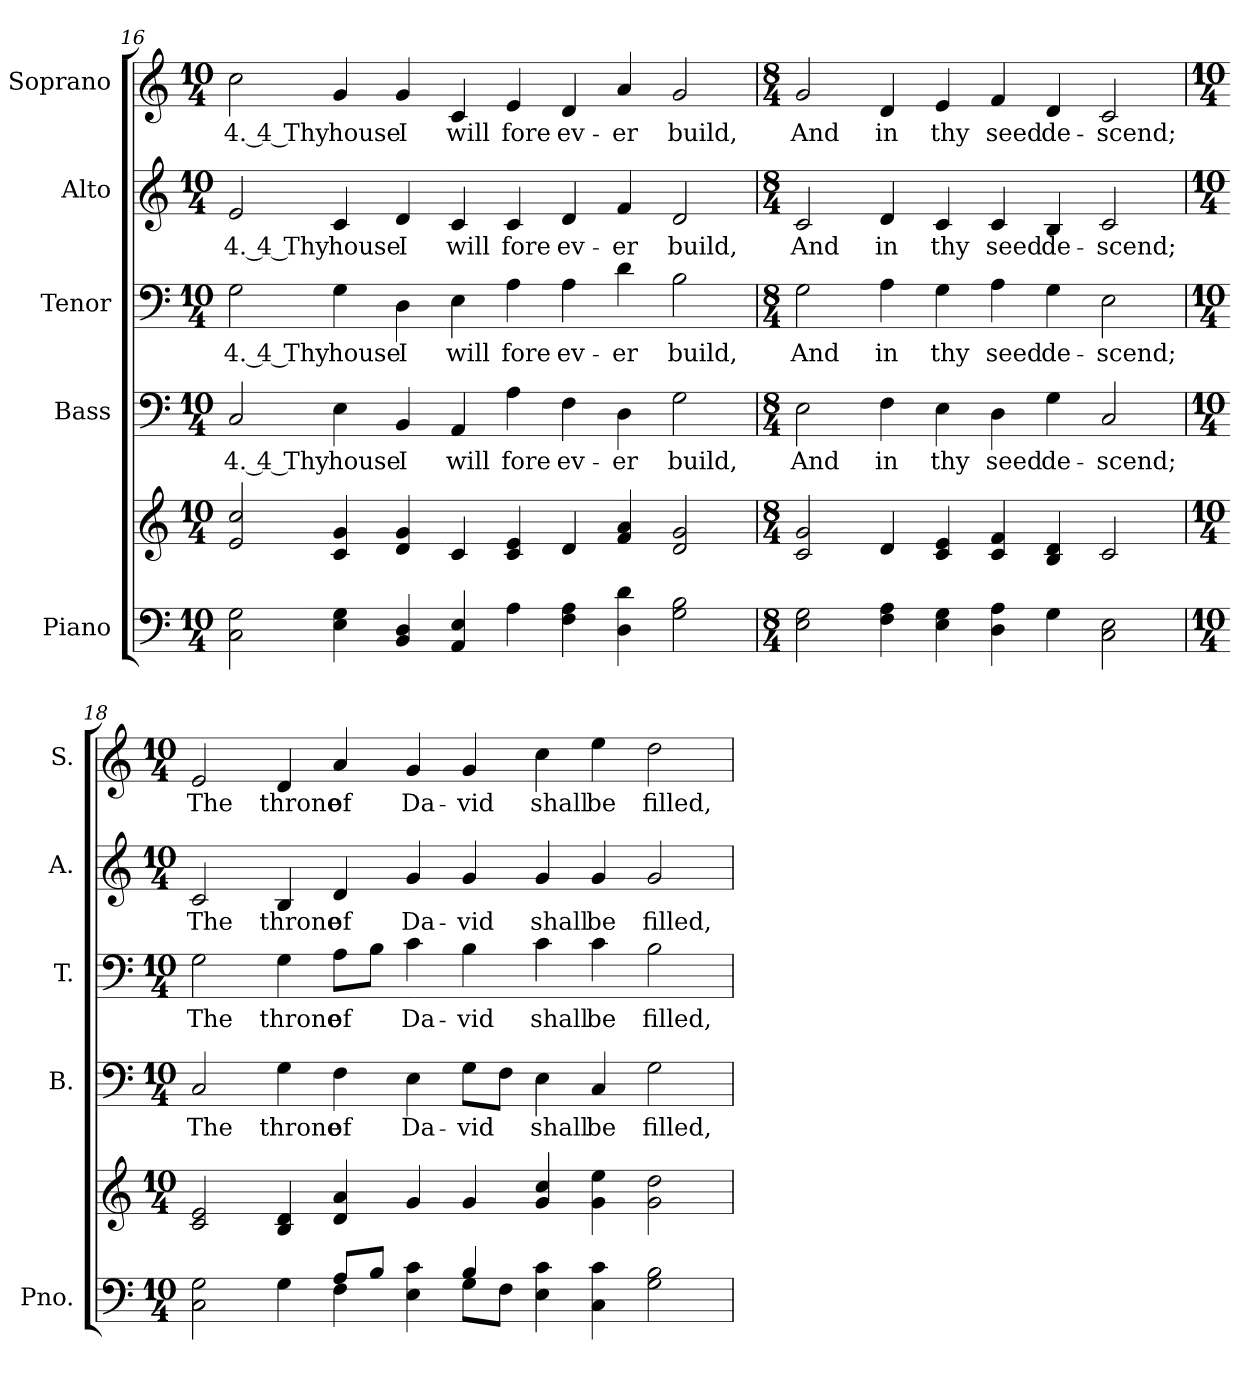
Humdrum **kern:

**kern	**kern	**kern	**text	**kern	**text	**kern	**text	**kern	**text
*part5	*part5	*part4	*part4	*part3	*part3	*part2	*part2	*part1	*part1
*staff6	*staff5	*staff4	*staff4	*staff3	*staff3	*staff2	*staff2	*staff1	*staff1
*I"Piano	*	*I"Bass	*	*I"Tenor	*	*I"Alto	*	*I"Soprano	*
*I'Pno.	*	*I'B.	*	*I'T.	*	*I'A.	*	*I'S.	*
*clefF4	*clefG2	*clefF4	*	*clefF4	*	*clefG2	*	*clefG2	*
*k[]	*k[]	*k[]	*	*k[]	*	*k[]	*	*k[]	*
*C:	*C:	*C:	*	*C:	*	*C:	*	*C:	*
*M10/4	*M10/4	*M10/4	*	*M10/4	*	*M10/4	*	*M10/4	*
=16	=16	=16	=16	=16	=16	=16	=16	=16	=16
!	!	!	!LO:LY:b:color=#000000	!	!	!	!	!	!
!	!	!	!	!	!LO:LY:b:color=#000000	!	!	!	!
!	!	!	!	!	!	!	!LO:LY:b:color=#000000	!	!
!	!	!	!	!	!	!	!	!	!LO:LY:b:color=#000000
2Ci\ 2Gi	2ei/ 2cci	2Ci/	4. 4 Thy	2Gi\	4. 4 Thy	2ei/	4. 4 Thy	2cci\	4. 4 Thy
!	!	!	!LO:LY:b:color=#000000	!	!	!	!	!	!
!	!	!	!	!	!LO:LY:b:color=#000000	!	!	!	!
!	!	!	!	!	!	!	!LO:LY:b:color=#000000	!	!
!	!	!	!	!	!	!	!	!	!LO:LY:b:color=#000000
4Ei\ 4Gi	4ci/ 4gi	4Ei\	house	4Gi\	house	4ci/	house	4gi/	house
!	!	!	!LO:LY:b:color=#000000	!	!	!	!	!	!
!	!	!	!	!	!LO:LY:b:color=#000000	!	!	!	!
!	!	!	!	!	!	!	!LO:LY:b:color=#000000	!	!
!	!	!	!	!	!	!	!	!	!LO:LY:b:color=#000000
4BBi/ 4Di	4di/ 4gi	4BBi/	I	4Di\	I	4di/	I	4gi/	I
!	!	!	!LO:LY:b:color=#000000	!	!	!	!	!	!
!	!	!	!	!	!LO:LY:b:color=#000000	!	!	!	!
!	!	!	!	!	!	!	!LO:LY:b:color=#000000	!	!
!	!	!	!	!	!	!	!	!	!LO:LY:b:color=#000000
4AAi/ 4Ei	4ci/	4AAi/	will	4Ei\	will	4ci/	will	4ci/	will
!	!	!	!LO:LY:b:color=#000000	!	!	!	!	!	!
!	!	!	!	!	!LO:LY:b:color=#000000	!	!	!	!
!	!	!	!	!	!	!	!LO:LY:b:color=#000000	!	!
!	!	!	!	!	!	!	!	!	!LO:LY:b:color=#000000
4Ai\	4ci/ 4ei	4Ai\	fore	4Ai\	fore	4ci/	fore	4ei/	fore
!	!	!	!LO:LY:b:color=#000000	!	!	!	!	!	!
!	!	!	!	!	!LO:LY:b:color=#000000	!	!	!	!
!	!	!	!	!	!	!	!LO:LY:b:color=#000000	!	!
!	!	!	!	!	!	!	!	!	!LO:LY:b:color=#000000
4Fi\ 4Ai	4di/	4Fi\	ev-	4Ai\	ev-	4di/	ev-	4di/	ev-
!	!	!	!LO:LY:b:color=#000000	!	!	!	!	!	!
!	!	!	!	!	!LO:LY:b:color=#000000	!	!	!	!
!	!	!	!	!	!	!	!LO:LY:b:color=#000000	!	!
!	!	!	!	!	!	!	!	!	!LO:LY:b:color=#000000
4Di\ 4di	4fi/ 4ai	4Di\	-er	4di\	-er	4fi/	-er	4ai/	-er
!	!	!	!LO:LY:b:color=#000000	!	!	!	!	!	!
!	!	!	!	!	!LO:LY:b:color=#000000	!	!	!	!
!	!	!	!	!	!	!	!LO:LY:b:color=#000000	!	!
!	!	!	!	!	!	!	!	!	!LO:LY:b:color=#000000
2Gi\ 2Bi	2di/ 2gi	2Gi\	build,	2Bi\	build,	2di/	build,	2gi/	build,
!!LO:PB:g=z
=17	=17	=17	=17	=17	=17	=17	=17	=17	=17
*M8/4	*M8/4	*M8/4	*	*M8/4	*	*M8/4	*	*M8/4	*
!	!	!	!LO:LY:b:color=#000000	!	!	!	!	!	!
!	!	!	!	!	!LO:LY:b:color=#000000	!	!	!	!
!	!	!	!	!	!	!	!LO:LY:b:color=#000000	!	!
!	!	!	!	!	!	!	!	!	!LO:LY:b:color=#000000
2Ei\ 2Gi	2ci/ 2gi	2Ei\	And	2Gi\	And	2ci/	And	2gi/	And
!	!	!	!LO:LY:b:color=#000000	!	!	!	!	!	!
!	!	!	!	!	!LO:LY:b:color=#000000	!	!	!	!
!	!	!	!	!	!	!	!LO:LY:b:color=#000000	!	!
!	!	!	!	!	!	!	!	!	!LO:LY:b:color=#000000
4Fi\ 4Ai	4di/	4Fi\	in	4Ai\	in	4di/	in	4di/	in
!	!	!	!LO:LY:b:color=#000000	!	!	!	!	!	!
!	!	!	!	!	!LO:LY:b:color=#000000	!	!	!	!
!	!	!	!	!	!	!	!LO:LY:b:color=#000000	!	!
!	!	!	!	!	!	!	!	!	!LO:LY:b:color=#000000
4Ei\ 4Gi	4ci/ 4ei	4Ei\	thy	4Gi\	thy	4ci/	thy	4ei/	thy
!	!	!	!LO:LY:b:color=#000000	!	!	!	!	!	!
!	!	!	!	!	!LO:LY:b:color=#000000	!	!	!	!
!	!	!	!	!	!	!	!LO:LY:b:color=#000000	!	!
!	!	!	!	!	!	!	!	!	!LO:LY:b:color=#000000
4Di\ 4Ai	4ci/ 4fi	4Di\	seed	4Ai\	seed	4ci/	seed	4fi/	seed
!	!	!	!LO:LY:b:color=#000000	!	!	!	!	!	!
!	!	!	!	!	!LO:LY:b:color=#000000	!	!	!	!
!	!	!	!	!	!	!	!LO:LY:b:color=#000000	!	!
!	!	!	!	!	!	!	!	!	!LO:LY:b:color=#000000
4Gi\	4Bi/ 4di	4Gi\	de-	4Gi\	de-	4Bi/	de-	4di/	de-
!	!	!	!LO:LY:b:color=#000000	!	!	!	!	!	!
!	!	!	!	!	!LO:LY:b:color=#000000	!	!	!	!
!	!	!	!	!	!	!	!LO:LY:b:color=#000000	!	!
!	!	!	!	!	!	!	!	!	!LO:LY:b:color=#000000
2Ci\ 2Ei	2ci/	2Ci/	-scend;	2Ei\	-scend;	2ci/	-scend;	2ci/	-scend;
=18	=18	=18	=18	=18	=18	=18	=18	=18	=18
*M10/4	*M10/4	*M10/4	*	*M10/4	*	*M10/4	*	*M10/4	*
*^	*	*	*	*	*	*	*	*	*
!	!	!	!	!LO:LY:b:color=#000000	!	!	!	!	!	!
!	!	!	!	!	!	!LO:LY:b:color=#000000	!	!	!	!
!	!	!	!	!	!	!	!	!LO:LY:b:color=#000000	!	!
!	!	!	!	!	!	!	!	!	!	!LO:LY:b:color=#000000
2Ci\ 2Gi	2ryy	2ci/ 2ei	2Ci/	The	2Gi\	The	2ci/	The	2ei/	The
!	!	!	!	!LO:LY:b:color=#000000	!	!	!	!	!	!
!	!	!	!	!	!	!LO:LY:b:color=#000000	!	!	!	!
!	!	!	!	!	!	!	!	!LO:LY:b:color=#000000	!	!
!	!	!	!	!	!	!	!	!	!	!LO:LY:b:color=#000000
4Gi\	4ryy	4Bi/ 4di	4Gi\	throne	4Gi\	throne	4Bi/	throne	4di/	throne
!	!	!	!	!LO:LY:b:color=#000000	!	!	!	!	!	!
!	!	!	!	!	!	!LO:LY:b:color=#000000	!	!	!	!
!	!	!	!	!	!	!	!	!LO:LY:b:color=#000000	!	!
!	!	!	!	!	!	!	!	!	!	!LO:LY:b:color=#000000
8Ai/L	4Fi\	4di/ 4ai	4Fi\	of	8Ai\L	of	4di/	of	4ai/	of
8Bi/J	.	.	.	.	8Bi\J	.	.	.	.	.
!	!	!	!	!LO:LY:b:color=#000000	!	!	!	!	!	!
!	!	!	!	!	!	!LO:LY:b:color=#000000	!	!	!	!
!	!	!	!	!	!	!	!	!LO:LY:b:color=#000000	!	!
!	!	!	!	!	!	!	!	!	!	!LO:LY:b:color=#000000
4Ei\ 4ci	4ryy	4gi/	4Ei\	Da-	4ci\	Da-	4gi/	Da-	4gi/	Da-
!	!	!	!	!LO:LY:b:color=#000000	!	!	!	!	!	!
!	!	!	!	!	!	!LO:LY:b:color=#000000	!	!	!	!
!	!	!	!	!	!	!	!	!LO:LY:b:color=#000000	!	!
!	!	!	!	!	!	!	!	!	!	!LO:LY:b:color=#000000
4Bi/	8Gi\L	4gi/	8Gi\L	-vid	4Bi\	-vid	4gi/	-vid	4gi/	-vid
.	8Fi\J	.	8Fi\J	.	.	.	.	.	.	.
!	!	!	!	!LO:LY:b:color=#000000	!	!	!	!	!	!
!	!	!	!	!	!	!LO:LY:b:color=#000000	!	!	!	!
!	!	!	!	!	!	!	!	!LO:LY:b:color=#000000	!	!
!	!	!	!	!	!	!	!	!	!	!LO:LY:b:color=#000000
4Ei\ 4ci	2ryy	4gi/ 4cci	4Ei\	shall	4ci\	shall	4gi/	shall	4cci\	shall
!	!	!	!	!LO:LY:b:color=#000000	!	!	!	!	!	!
!	!	!	!	!	!	!LO:LY:b:color=#000000	!	!	!	!
!	!	!	!	!	!	!	!	!LO:LY:b:color=#000000	!	!
!	!	!	!	!	!	!	!	!	!	!LO:LY:b:color=#000000
4Ci\ 4ci	.	4gi\ 4eei	4Ci/	be	4ci\	be	4gi/	be	4eei\	be
!	!	!	!	!LO:LY:b:color=#000000	!	!	!	!	!	!
!	!	!	!	!	!	!LO:LY:b:color=#000000	!	!	!	!
!	!	!	!	!	!	!	!	!LO:LY:b:color=#000000	!	!
!	!	!	!	!	!	!	!	!	!	!LO:LY:b:color=#000000
2Gi\ 2Bi	2ryy	2gi\ 2ddi	2Gi\	filled,	2Bi\	filled,	2gi/	filled,	2ddi\	filled,
*v	*v	*	*	*	*	*	*	*	*	*
=	=	=	=	=	=	=	=	=	=
*-	*-	*-	*-	*-	*-	*-	*-	*-	*-
